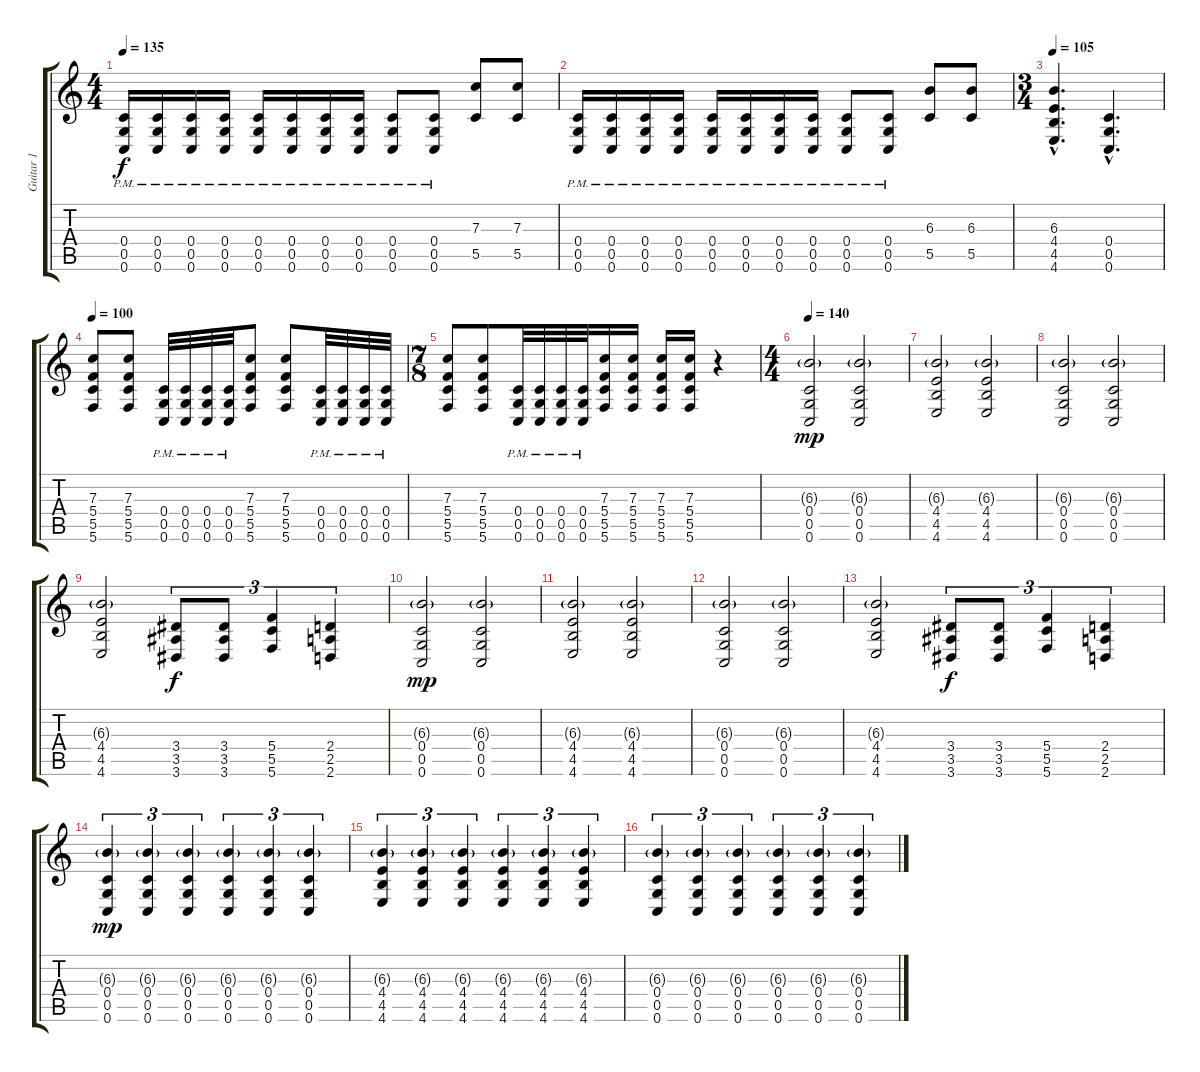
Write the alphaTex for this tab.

\track ("Guitar 1" "Guitar 1") {instrument distortionguitar}
\staff {score tabs}
\tuning (D4 A3 F3 C3 G2 C2) {hide}
\ts (4 4)
\tempo 135
\clef g2
\ks c
(0.4{pm} 0.5{pm} 0.6{pm}).16{dy f} (0.4{pm} 0.5{pm} 0.6{pm}).16 (0.4{pm} 0.5{pm} 0.6{pm}).16 (0.4{pm} 0.5{pm} 0.6{pm}).16 (0.4{pm} 0.5{pm} 0.6{pm}).16 (0.4{pm} 0.5{pm} 0.6{pm}).16 (0.4{pm} 0.5{pm} 0.6{pm}).16 (0.4{pm} 0.5{pm} 0.6{pm}).16 (0.4{pm} 0.5{pm} 0.6{pm}).8 (0.4{pm} 0.5{pm} 0.6{pm}).8 (7.3 5.5).8 (7.3 5.5).8 |
(0.4{pm} 0.5{pm} 0.6{pm}).16 (0.4{pm} 0.5{pm} 0.6{pm}).16 (0.4{pm} 0.5{pm} 0.6{pm}).16 (0.4{pm} 0.5{pm} 0.6{pm}).16 (0.4{pm} 0.5{pm} 0.6{pm}).16 (0.4{pm} 0.5{pm} 0.6{pm}).16 (0.4{pm} 0.5{pm} 0.6{pm}).16 (0.4{pm} 0.5{pm} 0.6{pm}).16 (0.4{pm} 0.5{pm} 0.6{pm}).8 (0.4{pm} 0.5{pm} 0.6{pm}).8 (6.3 5.5).8 (6.3 5.5).8 |
\ts (3 4)
\tempo 105
(6.3{hac} 4.4{hac} 4.5{hac} 4.6{hac}).4{d} (0.4{hac} 0.5{hac} 0.6{hac}).4{d} |
\tempo 100
(7.3 5.4 5.5 5.6).8 (7.3 5.4 5.5 5.6).8 (0.4{pm} 0.5{pm} 0.6{pm}).32 (0.4{pm} 0.5{pm} 0.6{pm}).32 (0.4{pm} 0.5{pm} 0.6{pm}).32 (0.4{pm} 0.5{pm} 0.6).32 (7.3 5.4 5.5 5.6).8 (7.3 5.4 5.5 5.6).8 (0.4{pm} 0.5{pm} 0.6{pm}).32 (0.4{pm} 0.5{pm} 0.6{pm}).32 (0.4{pm} 0.5{pm} 0.6{pm}).32 (0.4{pm} 0.5{pm} 0.6{pm}).32 |
\ts (7 8)
(7.3 5.4 5.5 5.6).8 (7.3 5.4 5.5 5.6).8 (0.4{pm} 0.5{pm} 0.6{pm}).32 (0.4{pm} 0.5{pm} 0.6{pm}).32 (0.4{pm} 0.5{pm} 0.6{pm}).32 (0.4{pm} 0.5{pm} 0.6{pm}).32 (7.3 5.4 5.5 5.6).16 (7.3 5.4 5.5 5.6).16 (7.3 5.4 5.5 5.6).16 (7.3 5.4 5.5 5.6).16 r.4 |
\ts (4 4)
\tempo 140
(6.3{g} 0.4 0.5 0.6).2{dy mp} (6.3{g} 0.4 0.5 0.6).2 |
(6.3{g} 4.4 4.5 4.6).2 (6.3{g} 4.4 4.5 4.6).2 |
(6.3{g} 0.4 0.5 0.6).2 (6.3{g} 0.4 0.5 0.6).2 |
(6.3{g} 4.4 4.5 4.6).2 (3.4 3.5 3.6).8{tu (3 2) dy f} (3.4 3.5 3.6).8{tu (3 2)} (5.4 5.5 5.6).4{tu (3 2)} (2.4 2.5 2.6).4{tu (3 2)} |
(6.3{g} 0.4 0.5 0.6).2{dy mp} (6.3{g} 0.4 0.5 0.6).2 |
(6.3{g} 4.4 4.5 4.6).2 (6.3{g} 4.4 4.5 4.6).2 |
(6.3{g} 0.4 0.5 0.6).2 (6.3{g} 0.4 0.5 0.6).2 |
(6.3{g} 4.4 4.5 4.6).2 (3.4 3.5 3.6).8{tu (3 2) dy f} (3.4 3.5 3.6).8{tu (3 2)} (5.4 5.5 5.6).4{tu (3 2)} (2.4 2.5 2.6).4{tu (3 2)} |
(6.3{g} 0.4 0.5 0.6).4{tu (3 2) dy mp} (6.3{g} 0.4 0.5 0.6).4{tu (3 2)} (6.3{g} 0.4 0.5 0.6).4{tu (3 2)} (6.3{g} 0.4 0.5 0.6).4{tu (3 2)} (6.3{g} 0.4 0.5 0.6).4{tu (3 2)} (6.3{g} 0.4 0.5 0.6).4{tu (3 2)} |
(6.3{g} 4.4 4.5 4.6).4{tu (3 2)} (6.3{g} 4.4 4.5 4.6).4{tu (3 2)} (6.3{g} 4.4 4.5 4.6).4{tu (3 2)} (6.3{g} 4.4 4.5 4.6).4{tu (3 2)} (6.3{g} 4.4 4.5 4.6).4{tu (3 2)} (6.3{g} 4.4 4.5 4.6).4{tu (3 2)} |
(6.3{g} 0.4 0.5 0.6).4{tu (3 2)} (6.3{g} 0.4 0.5 0.6).4{tu (3 2)} (6.3{g} 0.4 0.5 0.6).4{tu (3 2)} (6.3{g} 0.4 0.5 0.6).4{tu (3 2)} (6.3{g} 0.4 0.5 0.6).4{tu (3 2)} (6.3{g} 0.4 0.5 0.6).4{tu (3 2)}
